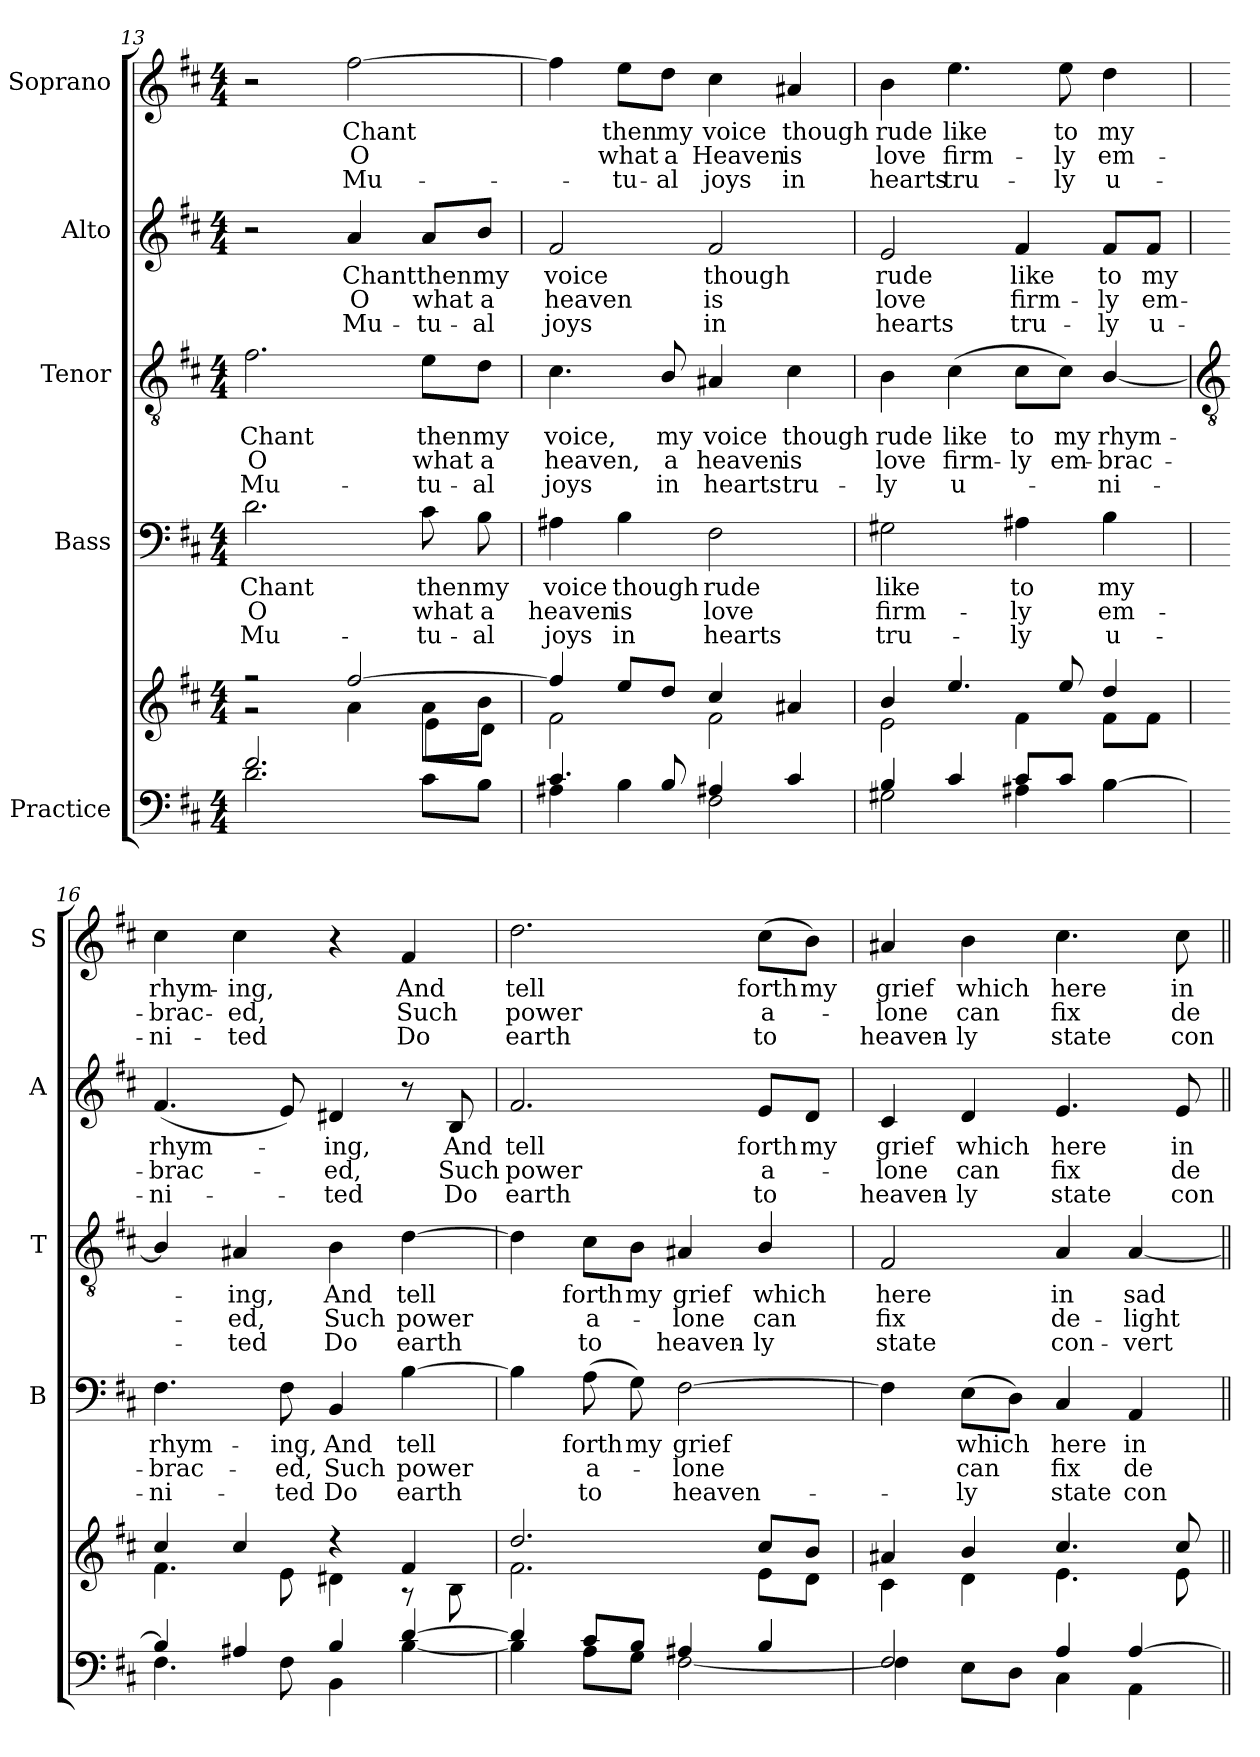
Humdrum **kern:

**kern	**kern	**kern	**text	**text	**text	**kern	**text	**text	**text	**kern	**text	**text	**text	**kern	**text	**text	**text
*part5	*part5	*part4	*part4	*part4	*part4	*part3	*part3	*part3	*part3	*part2	*part2	*part2	*part2	*part1	*part1	*part1	*part1
*staff6	*staff5	*staff4	*staff4	*staff4	*staff4	*staff3	*staff3	*staff3	*staff3	*staff2	*staff2	*staff2	*staff2	*staff1	*staff1	*staff1	*staff1
*I"Practice	*	*I"Bass	*	*	*	*I"Tenor	*	*	*	*I"Alto	*	*	*	*I"Soprano	*	*	*
*	*	*I'B	*	*	*	*I'T	*	*	*	*I'A	*	*	*	*I'S	*	*	*
*clefF4	*clefG2	*clefF4	*	*	*	*clefGv2	*	*	*	*clefG2	*	*	*	*clefG2	*	*	*
*k[f#c#]	*k[f#c#]	*k[f#c#]	*	*	*	*k[f#c#]	*	*	*	*k[f#c#]	*	*	*	*k[f#c#]	*	*	*
*D:	*D:	*D:	*	*	*	*D:	*	*	*	*D:	*	*	*	*D:	*	*	*
*M4/4	*M4/4	*M4/4	*	*	*	*M4/4	*	*	*	*M4/4	*	*	*	*M4/4	*	*	*
=13	=13	=13	=13	=13	=13	=13	=13	=13	=13	=13	=13	=13	=13	=13	=13	=13	=13
*^	*^	*	*	*	*	*	*	*	*	*	*	*	*	*	*	*	*
*	*	*	*^	*	*	*	*	*	*	*	*	*	*	*	*	*	*	*	*
!	!	!	!	!	!	!LO:LY:b	!LO:LY:b	!LO:LY:b	!	!LO:LY:b	!LO:LY:b	!LO:LY:b	!	!	!	!	!	!	!	!
2.f#	2.d	2r	2r	2.ryy	2.d	Chant	O	Mu-	2.f#	Chant	O	Mu-	2r	.	.	.	2r	.	.	.
!	!	!	!	!	!	!	!	!	!	!	!	!	!	!LO:LY:b	!LO:LY:b	!LO:LY:b	!	!LO:LY:b	!LO:LY:b	!LO:LY:b
.	.	[2ff#/	4a\	.	.	.	.	.	.	.	.	.	4a	Chant	O	Mu-	[2ff#	Chant	O	Mu-
!	!	!	!	!	!	!LO:LY:b	!LO:LY:b	!LO:LY:b	!	!LO:LY:b	!LO:LY:b	!LO:LY:b	!	!LO:LY:b	!LO:LY:b	!LO:LY:b	!	!	!	!
4ryy	8c#L	.	8a\L	8e\L	8c#	-then	what	tu-	8e\L	-then	what	tu-	8a/L	-then	what	tu-	.	.	.	.
!	!	!	!	!	!	!LO:LY:b	!LO:LY:b	!LO:LY:b	!	!LO:LY:b	!LO:LY:b	!LO:LY:b	!	!LO:LY:b	!LO:LY:b	!LO:LY:b	!	!	!	!
.	8BJ	.	8b\J	8d\J	8B	-my	a	al	8d\J	-my	a	al	8b/J	-my	a	al	.	.	.	.
=14	=14	=14	=14	=14	=14	=14	=14	=14	=14	=14	=14	=14	=14	=14	=14	=14	=14	=14	=14	=14
!	!	!	!	!	!	!LO:LY:b	!LO:LY:b	!LO:LY:b	!	!LO:LY:b	!LO:LY:b	!LO:LY:b	!	!LO:LY:b	!LO:LY:b	!LO:LY:b	!	!	!	!
*	*	*	*v	*v	*	*	*	*	*	*	*	*	*	*	*	*	*	*	*	*
4.c#/	4A#X	4ff#/]	2f#\	4A#X	voice	heaven	joys	4.c#\	voice,	heaven,	joys	2f#	voice	heaven	joys	4ff#]	.	.	.
!	!	!	!	!	!LO:LY:b	!LO:LY:b	!LO:LY:b	!	!	!	!	!	!	!	!	!	!LO:LY:b	!LO:LY:b	!LO:LY:b
.	4B	8ee/L	.	4B	though	is	in	.	.	.	.	.	.	.	.	8ee\L	then	what	tu-
!	!	!	!	!	!	!	!	!	!LO:LY:b	!LO:LY:b	!LO:LY:b	!	!	!	!	!	!LO:LY:b	!LO:LY:b	!LO:LY:b
8B/	.	8dd/J	.	.	.	.	.	8B/	my	a	in	.	.	.	.	8dd\J	-my	a	al
!	!	!	!	!	!LO:LY:b	!LO:LY:b	!LO:LY:b	!	!LO:LY:b	!LO:LY:b	!LO:LY:b	!	!LO:LY:b	!LO:LY:b	!LO:LY:b	!	!LO:LY:b	!LO:LY:b	!LO:LY:b
4A#X/	2F#	4cc#/	2f#\	2F#	rude	love	hearts	4A#X	voice	heaven	hearts	2f#	though	is	in	4cc#\	voice	Heaven	joys
!	!	!	!	!	!	!	!	!	!LO:LY:b	!LO:LY:b	!LO:LY:b	!	!	!	!	!	!LO:LY:b	!LO:LY:b	!LO:LY:b
4c#/	.	4a#X/	.	.	.	.	.	4c#\	though	is	tru-	.	.	.	.	4a#X	though	is	in
=15	=15	=15	=15	=15	=15	=15	=15	=15	=15	=15	=15	=15	=15	=15	=15	=15	=15	=15	=15
!	!	!	!	!	!LO:LY:b	!LO:LY:b	!LO:LY:b	!	!LO:LY:b	!LO:LY:b	!LO:LY:b	!	!LO:LY:b	!LO:LY:b	!LO:LY:b	!	!LO:LY:b	!LO:LY:b	!LO:LY:b
4B/	2G#X	4b/	2e\	2G#X	like	firm-	-tru-	4B	-rude	love	ly	2e	rude	love	hearts	4b	rude	love	hearts
!	!	!	!	!	!	!	!	!	!LO:LY:b	!LO:LY:b	!LO:LY:b	!	!	!	!	!	!LO:LY:b	!LO:LY:b	!LO:LY:b
4c#/	.	4.ee/	.	.	.	.	.	(>4c#\	like	firm-	-u-	.	.	.	.	4.ee	like	firm-	-tru-
!	!	!	!	!	!LO:LY:b	!LO:LY:b	!LO:LY:b	!	!LO:LY:b	!LO:LY:b	!	!	!LO:LY:b	!LO:LY:b	!LO:LY:b	!	!	!	!
8c#/L	4A#X	.	4f#\	4A#X	-to	ly	ly	8c#\L	to	ly	.	4f#	like	firm-	-tru-	.	.	.	.
!	!	!	!	!	!	!	!	!	!LO:LY:b	!LO:LY:b	!	!	!	!	!	!	!LO:LY:b	!LO:LY:b	!LO:LY:b
8c#/J	.	8ee/	.	.	.	.	.	8c#\J)	my	em-	.	.	.	.	.	8ee	-to	ly	ly
!	!	!	!	!	!LO:LY:b	!LO:LY:b	!LO:LY:b	!	!LO:LY:b	!LO:LY:b	!LO:LY:b	!	!LO:LY:b	!LO:LY:b	!LO:LY:b	!	!LO:LY:b	!LO:LY:b	!LO:LY:b
[4B\	4B	4dd/	8f#\L	4B	my	em-	-u-	[4B/	-rhym-	brac-	ni-	8f#/L	-to	ly	ly	4dd	my	em-	-u-
!	!	!	!	!	!	!	!	!	!	!	!	!	!LO:LY:b	!LO:LY:b	!LO:LY:b	!	!	!	!
.	.	.	8f#\J	.	.	.	.	.	.	.	.	8f#/J	my	em-	-u-	.	.	.	.
!!LO:LB:g=z
=16	=16	=16	=16	=16	=16	=16	=16	=16	=16	=16	=16	=16	=16	=16	=16	=16	=16	=16	=16
*	*	*	*	*	*	*	*	*clefGv2	*	*	*	*	*	*	*	*	*	*	*
!	!	!	!	!	!LO:LY:b	!LO:LY:b	!LO:LY:b	!	!	!	!	!	!LO:LY:b	!LO:LY:b	!LO:LY:b	!	!LO:LY:b	!LO:LY:b	!LO:LY:b
4B/]	4.F#\	4cc#/	4.f#\	4.F#	-rhym-	-brac-	-ni-	4B/]	.	.	.	(<4.f#	-rhym-	brac-	ni-	4cc#\	-rhym-	-brac-	-ni-
!	!	!	!	!	!	!	!	!	!LO:LY:b	!LO:LY:b	!LO:LY:b	!	!	!	!	!	!LO:LY:b	!LO:LY:b	!LO:LY:b
4A#X/	.	4cc#/	.	.	.	.	.	4A#X	ing,	ed,	ted	.	.	.	.	4cc#\	-ing,	ed,	ted
!	!	!	!	!	!LO:LY:b	!LO:LY:b	!LO:LY:b	!	!	!	!	!	!	!	!	!	!	!	!
.	8F#\	.	8e\	8F#	-ing,	ed,	ted	.	.	.	.	8e)	.	.	.	.	.	.	.
!	!	!	!	!	!LO:LY:b	!LO:LY:b	!LO:LY:b	!	!LO:LY:b	!LO:LY:b	!LO:LY:b	!	!LO:LY:b	!LO:LY:b	!LO:LY:b	!	!	!	!
4B	4BB\	4r	4d#X\	4BB	And	Such	Do	4B	And	Such	Do	4d#X	ing,	ed,	ted	4r	.	.	.
!	!	!	!	!	!LO:LY:b	!LO:LY:b	!LO:LY:b	!	!LO:LY:b	!LO:LY:b	!LO:LY:b	!	!	!	!	!	!LO:LY:b	!LO:LY:b	!LO:LY:b
[4d	[4B\	4f#	8r	[4B	tell	power	earth	[4d	tell	power	earth	8r	.	.	.	4f#	And	Such	Do
!	!	!	!	!	!	!	!	!	!	!	!	!	!LO:LY:b	!LO:LY:b	!LO:LY:b	!	!	!	!
.	.	.	8B\	.	.	.	.	.	.	.	.	8B	And	Such	Do	.	.	.	.
=17	=17	=17	=17	=17	=17	=17	=17	=17	=17	=17	=17	=17	=17	=17	=17	=17	=17	=17	=17
!	!	!	!	!	!	!	!	!	!	!	!	!	!LO:LY:b	!LO:LY:b	!LO:LY:b	!	!LO:LY:b	!LO:LY:b	!LO:LY:b
4d]	4B\]	2.dd	2.f#\	4B]	.	.	.	4d]	.	.	.	2.f#	tell	power	earth	2.dd	tell	power	earth
!	!	!	!	!	!LO:LY:b	!LO:LY:b	!LO:LY:b	!	!LO:LY:b	!LO:LY:b	!LO:LY:b	!	!	!	!	!	!	!	!
8c#\L	8A\L	.	.	(>8A	forth	a-	to	8c#\L	forth	a-	to	.	.	.	.	.	.	.	.
!	!	!	!	!	!LO:LY:b	!	!	!	!LO:LY:b	!	!	!	!	!	!	!	!	!	!
8B/J	8G\J	.	.	8G)	my	.	.	8B\J	my	.	.	.	.	.	.	.	.	.	.
!	!	!	!	!	!LO:LY:b	!LO:LY:b	!LO:LY:b	!	!LO:LY:b	!LO:LY:b	!LO:LY:b	!	!	!	!	!	!	!	!
4A#X/	[2F#\	.	.	[2F#	grief	lone	heaven-	4A#X	grief	lone	heaven-	.	.	.	.	.	.	.	.
!	!	!	!	!	!	!	!	!	!LO:LY:b	!LO:LY:b	!LO:LY:b	!	!LO:LY:b	!LO:LY:b	!LO:LY:b	!	!LO:LY:b	!LO:LY:b	!LO:LY:b
4B/	.	8cc#/L	8eL	.	.	.	.	4B/	-which	can	ly	8e/L	forth	a-	to	(<8cc#\L	forth	a-	to
!	!	!	!	!	!	!	!	!	!	!	!	!	!LO:LY:b	!	!	!	!LO:LY:b	!	!
.	.	8b/J	8dJ	.	.	.	.	.	.	.	.	8d/J	my	.	.	8b\J)	my	.	.
=18	=18	=18	=18	=18	=18	=18	=18	=18	=18	=18	=18	=18	=18	=18	=18	=18	=18	=18	=18
!	!	!	!	!	!	!	!	!	!LO:LY:b	!LO:LY:b	!LO:LY:b	!	!LO:LY:b	!LO:LY:b	!LO:LY:b	!	!LO:LY:b	!LO:LY:b	!LO:LY:b
2F#/	4F#\]	4a#X	4c#	4F#]	.	.	.	2F#	here	fix	state	4c#	grief	lone	heaven-	4a#X	grief	lone	heaven-
!	!	!	!	!	!LO:LY:b	!LO:LY:b	!LO:LY:b	!	!	!	!	!	!LO:LY:b	!LO:LY:b	!LO:LY:b	!	!LO:LY:b	!LO:LY:b	!LO:LY:b
.	8E\L	4b/	4d	(>8EL	which	can	ly	.	.	.	.	4d	-which	can	ly	4b	-which	can	ly
.	8D\J	.	.	8DJ)	.	.	.	.	.	.	.	.	.	.	.	.	.	.	.
!	!	!	!	!	!LO:LY:b	!LO:LY:b	!LO:LY:b	!	!LO:LY:b	!LO:LY:b	!LO:LY:b	!	!LO:LY:b	!LO:LY:b	!LO:LY:b	!	!LO:LY:b	!LO:LY:b	!LO:LY:b
4A	4C#\	4.cc#/	4.e	4C#	here	fix	state	4A	in	de-	-con-	4.e	here	fix	state	4.cc#\	here	fix	state
!	!	!	!	!	!LO:LY:b	!LO:LY:b	!LO:LY:b	!	!LO:LY:b	!LO:LY:b	!LO:LY:b	!	!	!	!	!	!	!	!
[4A	4AA\	.	.	4AA	in	de-	-con-	[4A	-sad	light	vert	.	.	.	.	.	.	.	.
!	!	!	!	!	!	!	!	!	!	!	!	!	!LO:LY:b	!LO:LY:b	!LO:LY:b	!	!LO:LY:b	!LO:LY:b	!LO:LY:b
.	.	8cc#/	8e	.	.	.	.	.	.	.	.	8e	in	de-	-con-	8cc#\	in	de-	-con-
*v	*v	*	*	*	*	*	*	*	*	*	*	*	*	*	*	*	*	*	*
*	*v	*v	*	*	*	*	*	*	*	*	*	*	*	*	*	*	*	*
=||	=||	=||	=||	=||	=||	=||	=||	=||	=||	=||	=||	=||	=||	=||	=||	=||	=||
*-	*-	*-	*-	*-	*-	*-	*-	*-	*-	*-	*-	*-	*-	*-	*-	*-	*-
